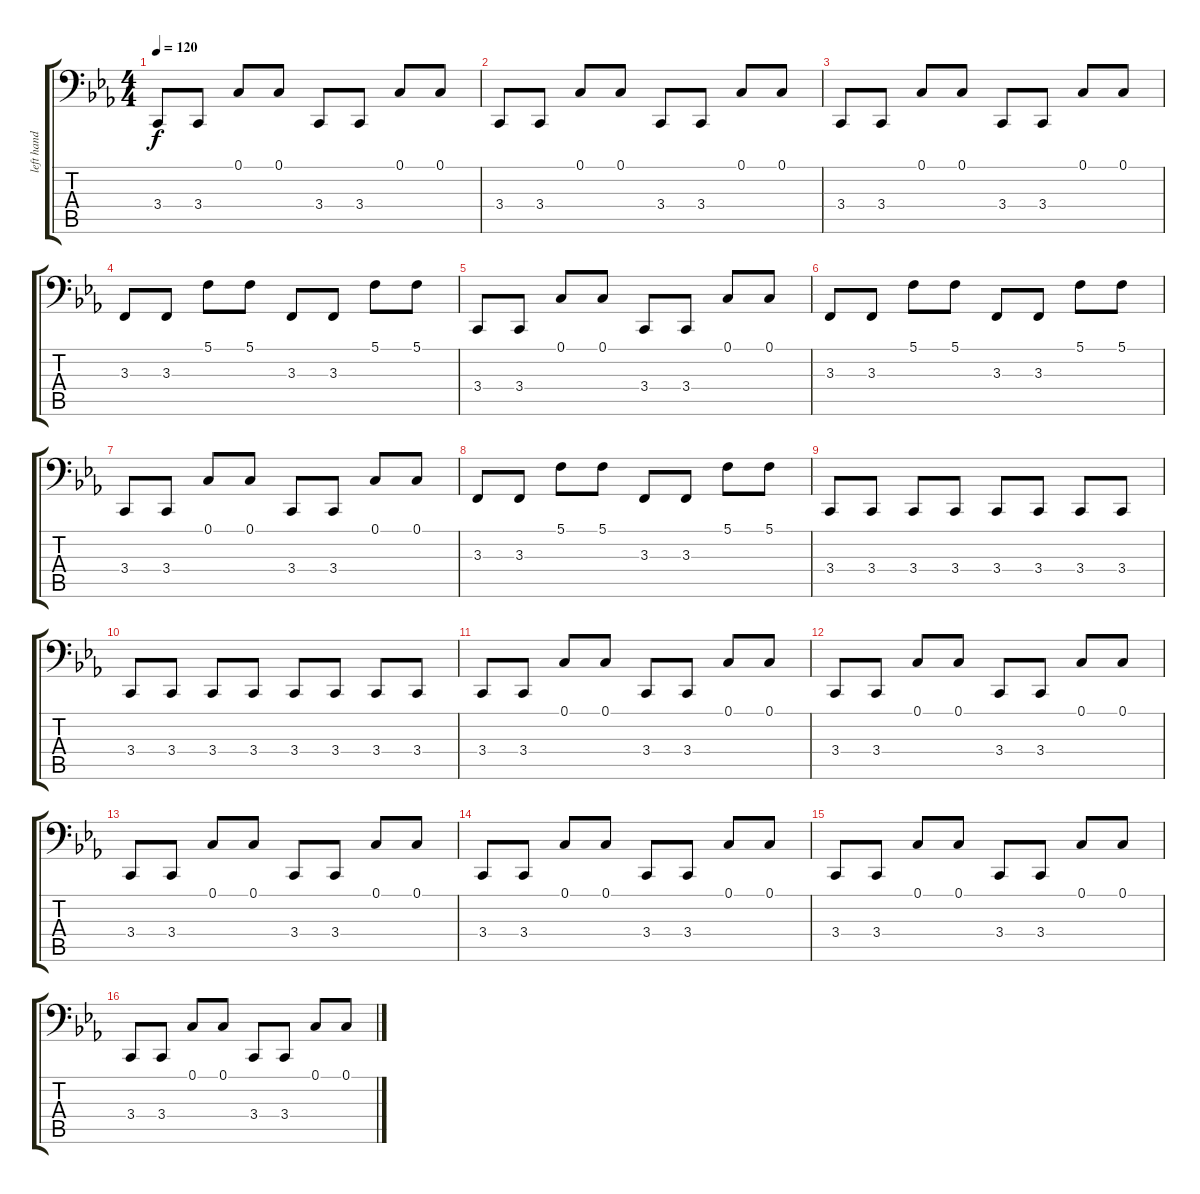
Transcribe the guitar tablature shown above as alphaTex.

\track ("left hand piano1" "left hand ") {instrument honkytonkpiano}
\staff {score tabs}
\tuning (C3 G2 D2 A1 E1 B0) {hide}
\ts (4 4)
\tempo 120
\clef f4
\ks eb
3.4.8{dy f} 3.4.8 0.1.8 0.1.8 3.4.8 3.4.8 0.1.8 0.1.8 |
3.4.8 3.4.8 0.1.8 0.1.8 3.4.8 3.4.8 0.1.8 0.1.8 |
3.4.8 3.4.8 0.1.8 0.1.8 3.4.8 3.4.8 0.1.8 0.1.8 |
3.3.8 3.3.8 5.1.8 5.1.8 3.3.8 3.3.8 5.1.8 5.1.8 |
3.4.8 3.4.8 0.1.8 0.1.8 3.4.8 3.4.8 0.1.8 0.1.8 |
3.3.8 3.3.8 5.1.8 5.1.8 3.3.8 3.3.8 5.1.8 5.1.8 |
3.4.8 3.4.8 0.1.8 0.1.8 3.4.8 3.4.8 0.1.8 0.1.8 |
3.3.8 3.3.8 5.1.8 5.1.8 3.3.8 3.3.8 5.1.8 5.1.8 |
3.4.8 3.4.8 3.4.8 3.4.8 3.4.8 3.4.8 3.4.8 3.4.8 |
3.4.8 3.4.8 3.4.8 3.4.8 3.4.8 3.4.8 3.4.8 3.4.8 |
3.4.8 3.4.8 0.1.8 0.1.8 3.4.8 3.4.8 0.1.8 0.1.8 |
3.4.8 3.4.8 0.1.8 0.1.8 3.4.8 3.4.8 0.1.8 0.1.8 |
3.4.8 3.4.8 0.1.8 0.1.8 3.4.8 3.4.8 0.1.8 0.1.8 |
3.4.8 3.4.8 0.1.8 0.1.8 3.4.8 3.4.8 0.1.8 0.1.8 |
3.4.8 3.4.8 0.1.8 0.1.8 3.4.8 3.4.8 0.1.8 0.1.8 |
3.4.8 3.4.8 0.1.8 0.1.8 3.4.8 3.4.8 0.1.8 0.1.8
